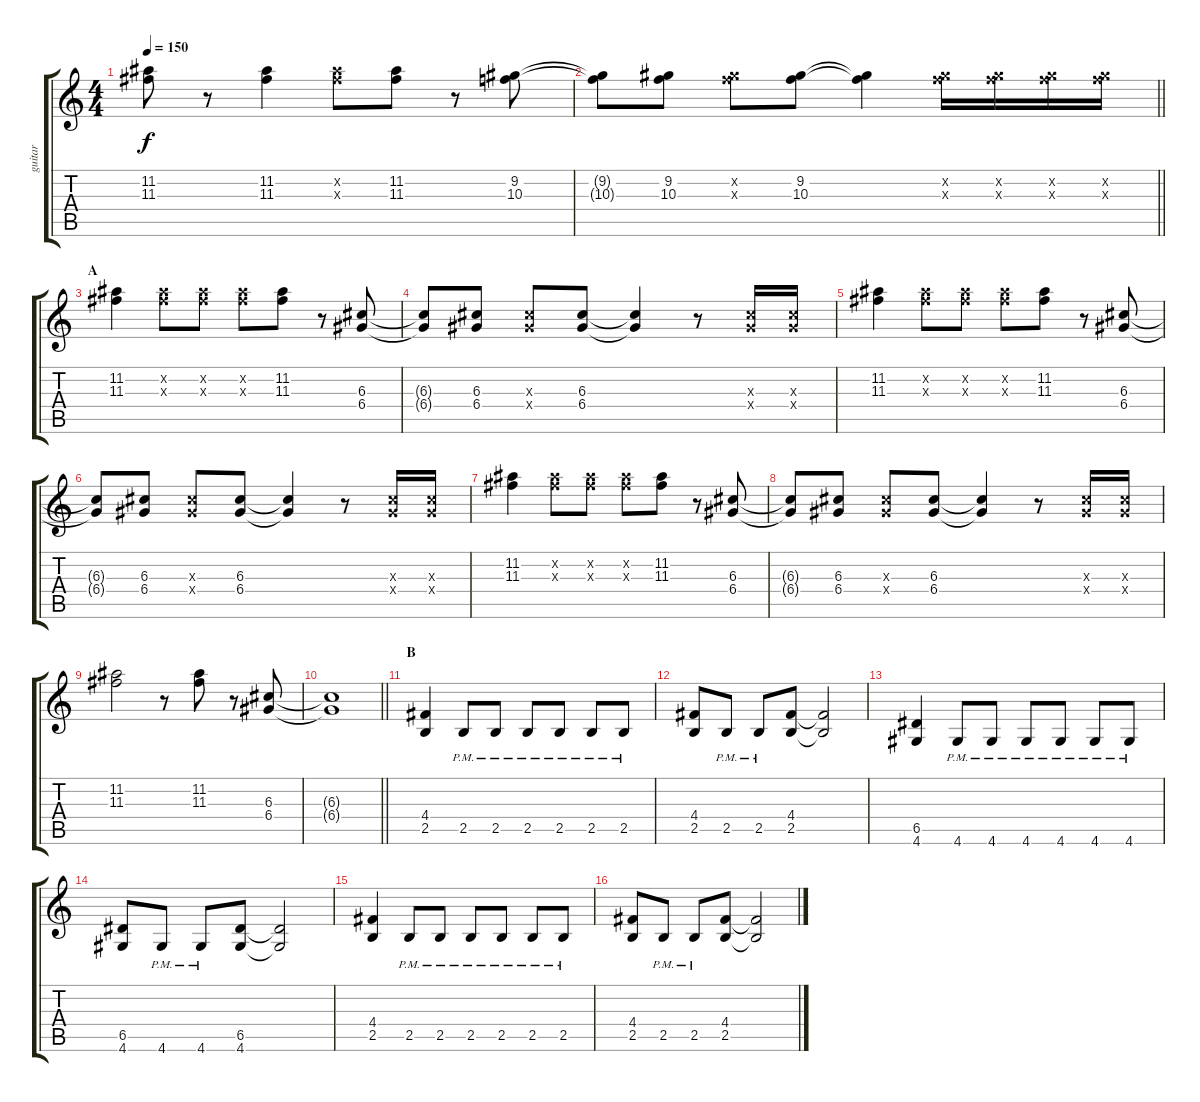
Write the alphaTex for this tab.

\track ("guitar" "guitar") {instrument overdrivenguitar}
\staff {score tabs}
\tuning (E4 B3 G3 D3 A2 E2) {hide}
\ts (4 4)
\tempo 150
\clef g2
\ks c
(11.2 11.3).8{dy f} r.8 (11.2 11.3).4 (11.2{x} 11.3{x}).8 (11.2 11.3).8 r.8 (9.2 10.3).8 |
\barLineRight lightlight
(9.2{t} 10.3{t}).8 (9.2 10.3).8 (9.2{x} 10.3{x}).8 (9.2 10.3).8 (9.2{t} 10.3{t}).4 (9.2{x} 10.3{x}).16 (9.2{x} 10.3{x}).16 (9.2{x} 10.3{x}).16 (9.2{x} 10.3{x}).16 |
\section ("" "A")
(11.2 11.3).4 (11.2{x} 11.3{x}).8 (11.2{x} 11.3{x}).8 (11.2{x} 11.3{x}).8 (11.2 11.3).8 r.8 (6.3 6.4).8 |
(6.3{t} 6.4{t}).8 (6.3 6.4).8 (6.3{x} 6.4{x}).8 (6.3 6.4).8 (6.3{t} 6.4{t}).4 r.8 (6.3{x} 6.4{x}).16 (6.3{x} 6.4{x}).16 |
(11.2 11.3).4 (11.2{x} 11.3{x}).8 (11.2{x} 11.3{x}).8 (11.2{x} 11.3{x}).8 (11.2 11.3).8 r.8 (6.3 6.4).8 |
(6.3{t} 6.4{t}).8 (6.3 6.4).8 (6.3{x} 6.4{x}).8 (6.3 6.4).8 (6.3{t} 6.4{t}).4 r.8 (6.3{x} 6.4{x}).16 (6.3{x} 6.4{x}).16 |
(11.2 11.3).4 (11.2{x} 11.3{x}).8 (11.2{x} 11.3{x}).8 (11.2{x} 11.3{x}).8 (11.2 11.3).8 r.8 (6.3 6.4).8 |
(6.3{t} 6.4{t}).8 (6.3 6.4).8 (6.3{x} 6.4{x}).8 (6.3 6.4).8 (6.3{t} 6.4{t}).4 r.8 (6.3{x} 6.4{x}).16 (6.3{x} 6.4{x}).16 |
(11.2 11.3).2 r.8 (11.2 11.3).8 r.8 (6.3 6.4).8 |
\barLineRight lightlight
(6.3{t} 6.4{t}).1 |
\section ("" "B")
(4.4 2.5).4 2.5{pm}.8 2.5{pm}.8 2.5{pm}.8 2.5{pm}.8 2.5{pm}.8 2.5{pm}.8 |
(4.4 2.5).8 2.5{pm}.8 2.5{pm}.8 (4.4 2.5).8 (4.4{t} 2.5{t}).2 |
(6.5 4.6).4 4.6{pm}.8 4.6{pm}.8 4.6{pm}.8 4.6{pm}.8 4.6{pm}.8 4.6{pm}.8 |
(6.5 4.6).8 4.6{pm}.8 4.6{pm}.8 (6.5 4.6).8 (6.5{t} 4.6{t}).2 |
(4.4 2.5).4 2.5{pm}.8 2.5{pm}.8 2.5{pm}.8 2.5{pm}.8 2.5{pm}.8 2.5{pm}.8 |
(4.4 2.5).8 2.5{pm}.8 2.5{pm}.8 (4.4 2.5).8 (4.4{t} 2.5{t}).2
